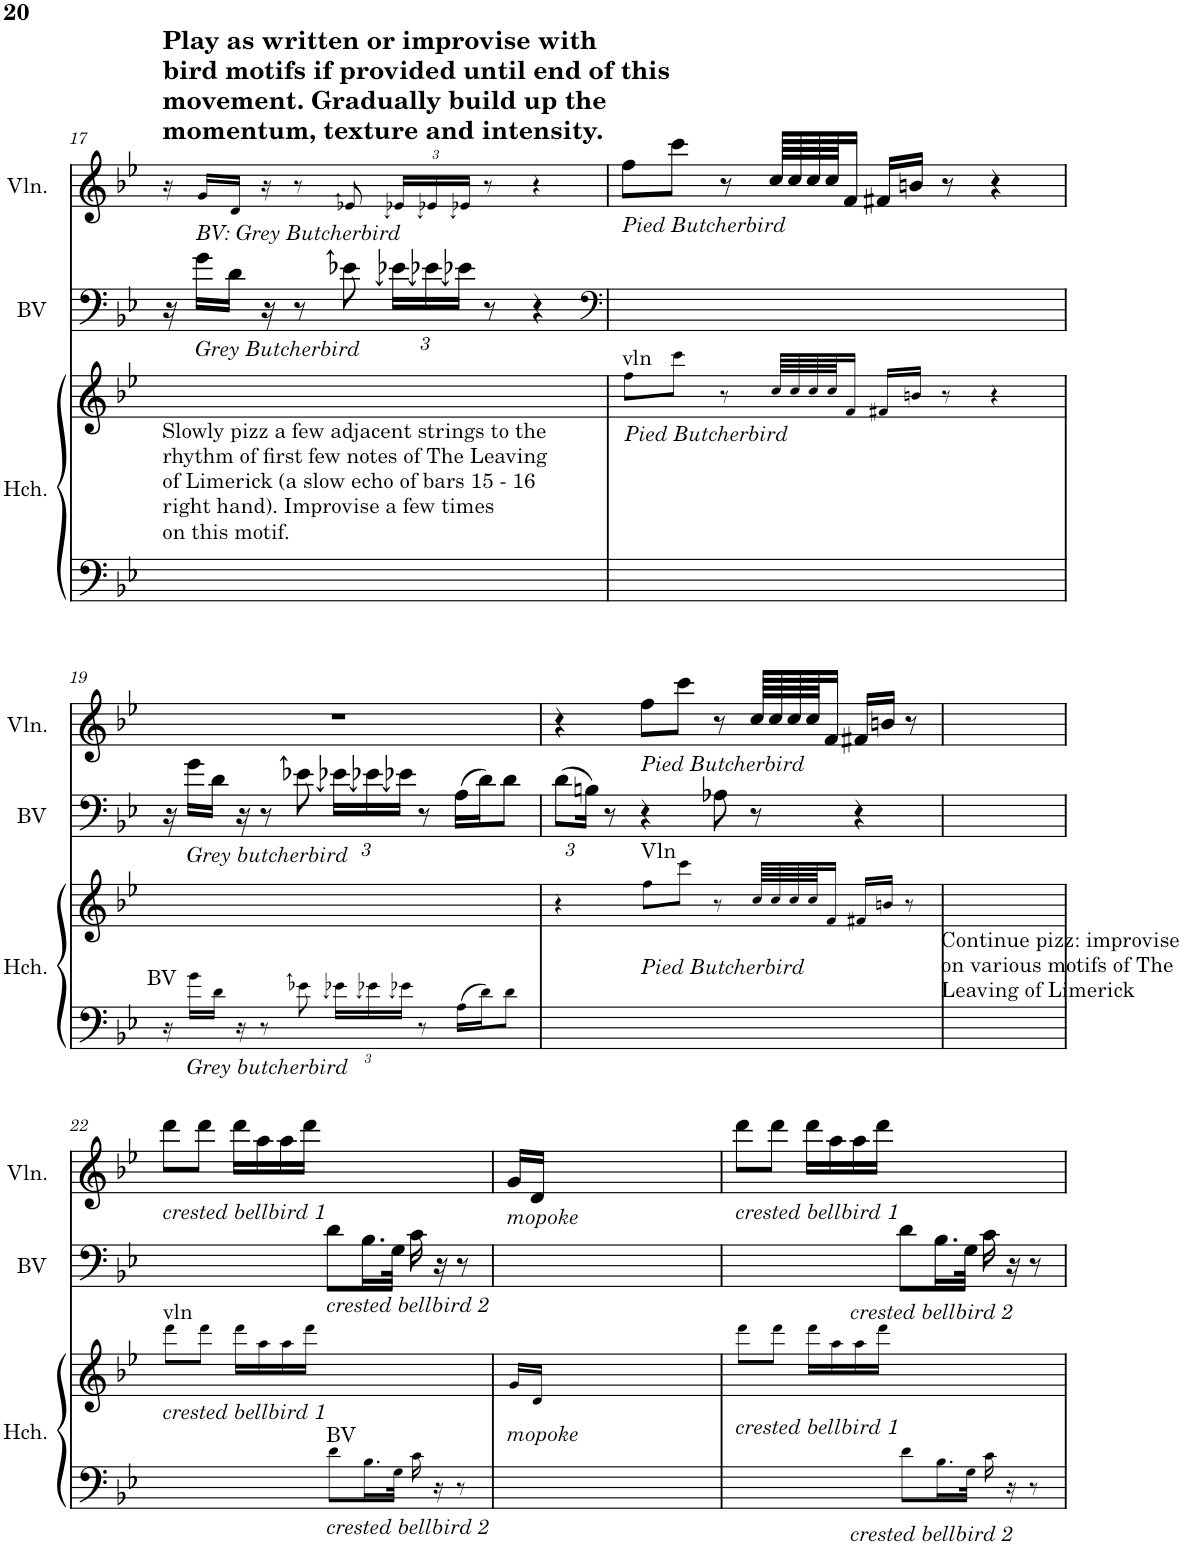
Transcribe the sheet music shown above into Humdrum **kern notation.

**kern	**kern	**kern	**kern
*part3	*part3	*part2	*part1
*staff4	*staff3	*staff2	*staff1
*I"Harpsichord	*	*I"Bass Viol	*I"Violin
*I'Hch.	*	*I'BV	*I'Vln.
!!LO:PB:g=z
*clefF4	*clefG2	*clefF4	*clefG2
*k[b-e-]	*k[b-e-]	*k[b-e-]	*k[b-e-]
*M2/2	*M2/2	*M2/2	*M2/2
*met(c|)	*met(c|)	*met(c|)	*met(c|)
=17	=17	=17	=17
!	!	!	!LO:TX:a:B:t=Play as written or improvise with
!	!	!	!LO:TX:a:t=bird motifs if provided until end of this
!	!	!	!LO:TX:a:t=movement. Gradually build up the
!	!	!	!LO:TX:a:t=momentum, texture and intensity.
!LO:TX:a:t=Slowly pizz a few adjacent strings to the	!	!	!
!LO:TX:a:t=rhythm of first few notes of The Leaving	!	!	!
!LO:TX:a:t=of Limerick (a slow echo of bars 15 - 16	!	!	!
!LO:TX:a:t=right hand). Improvise a few times	!	!	!
!LO:TX:a:t=on this motif.	!	!	!
2ryy	2ryy	16r	16r
!	!	!	!LO:TX:b:i:t=BV&colon; Grey Butcherbird
!	!	!LO:TX:b:i:t=Grey Butcherbird	!
.	.	16g\LL	16g/LL
.	.	16d\JJ	16d/JJ
.	.	16r	16r
.	.	8r	8r
.	.	8en\	8en/
*	*	*Xbrackettup	*Xbrackettup
2ryy	2ryy	24en\LL	24en/LL
.	.	24en\	24en/
.	.	24en\JJ	24en/JJ
.	.	8r	8r
.	.	4r	4r
=18	=18	=18	=18
*	*	*clefF4	*
!	!	!	!LO:TX:b:i:t=Pied Butcherbird
!	!LO:TX:b:i:t=Pied Butcherbird	!	!
!	!LO:TX:a:t=vln	!	!
1ryy	8ff!\L	1ryy	8ff\L
.	8ccc!\J	.	8ccc\J
.	8r	.	8r
.	64cc!/LLLL	.	64cc/LLLL
.	64cc!/	.	64cc/
.	64cc!/	.	64cc/
.	64cc!/JJ	.	64cc/JJ
.	16f!/JJ	.	16f/JJ
.	16f#X!/LL	.	16f#X/LL
.	16bn!/JJ	.	16bn/JJ
.	8r	.	8r
.	4r	.	4r
!!LO:LB:g=z
=19	=19	=19	=19
!LO:TX:a:t=BV	!	!	!
16r	1ryy	16r	1r
!	!	!LO:TX:b:i:t=Grey butcherbird	!
!LO:TX:b:i:t=Grey butcherbird	!	!	!
16g!\LL	.	16g\LL	.
16d!\JJ	.	16d\JJ	.
16r	.	16r	.
8r	.	8r	.
8en!\	.	8en\	.
*Xbrackettup	*	*	*
24en!\LL	.	24en\LL	.
24en!\	.	24en\	.
24en!\JJ	.	24en\JJ	.
8r	.	8r	.
16A!\LL	.	(16A\LL	.
16d!\J	.	16d\J)	.
8d!\J	.	8d\J	.
=20	=20	=20	=20
1ryy	4r	(12d\L	4r
.	.	24Bn\Jk)	.
.	.	8r	.
!	!	!	!LO:TX:b:i:t=Pied Butcherbird
!	!LO:TX:b:i:t=Pied Butcherbird	!	!
!	!LO:TX:a:t=Vln	!	!
.	8ff!\L	4r	8ff\L
.	8ccc!\J	.	8ccc\J
.	8r	8A-X\	8r
.	64cc!/LLLL	8r	64cc/LLLL
.	64cc!/	.	64cc/
.	64cc!/	.	64cc/
.	64cc!/JJ	.	64cc/JJ
.	16f!/JJ	.	16f/JJ
.	16f#X!/LL	4r	16f#X/LL
.	16bn!/JJ	.	16bn/JJ
.	8r	.	8r
=21	=21	=21	=21
!LO:TX:a:t=Continue pizz&colon; improvise	!	!	!
!LO:TX:a:t=on various motifs of The	!	!	!
!LO:TX:a:t=Leaving of Limerick	!	!	!
1ryy	1ryy	1ryy	1ryy
!!LO:LB:g=z
=22	=22	=22	=22
!	!	!	!LO:TX:b:i:t=crested bellbird 1
!	!LO:TX:b:i:t=crested bellbird 1	!	!
!	!LO:TX:a:t=vln	!	!
2ryy	8ddd!\L	2ryy	8ddd\L
.	8ddd!\J	.	8ddd\J
.	16ddd!\LL	.	16ddd\LL
.	16aa!\	.	16aa\
.	16aa!\	.	16aa\
.	16ddd!\JJ	.	16ddd\JJ
!	!	!LO:TX:b:i:t=crested bellbird 2	!
!LO:TX:b:i:t=crested bellbird 2	!	!	!
!LO:TX:a:t=BV	!	!	!
8d!\L	2ryy	8d\L	2ryy
16.B-!\L	.	16.B-\L	.
32G!\JJk	.	32G\JJk	.
16c!\	.	16c\	.
16r	.	16r	.
8r	.	8r	.
=23	=23	=23	=23
!	!	!	!LO:TX:b:i:t=mopoke
!	!LO:TX:b:i:t=mopoke	!	!
2ryy	16g!/LL	2ryy	16g/LL
.	16d!/JJ	.	16d/JJ
.	8ryy	.	8ryy
.	4ryy	.	4ryy
2ryy	2ryy	2ryy	2ryy
=24	=24	=24	=24
!	!	!	!LO:TX:b:i:t=crested bellbird 1
!	!LO:TX:b:i:t=crested bellbird 1	!	!
2ryy	8ddd!\L	2ryy	8ddd\L
.	8ddd!\J	.	8ddd\J
.	16ddd!\LL	.	16ddd\LL
.	16aa!\	.	16aa\
.	16aa!\	.	16aa\
.	16ddd!\JJ	.	16ddd\JJ
!	!	!LO:TX:b:i:t=crested bellbird 2	!
!LO:TX:b:i:t=crested bellbird 2	!	!	!
8d!\L	2ryy	8d\L	2ryy
16.B-!\L	.	16.B-\L	.
32G!\JJk	.	32G\JJk	.
16c!\	.	16c\	.
16r	.	16r	.
8r	.	8r	.
=	=	=	=
*-	*-	*-	*-
